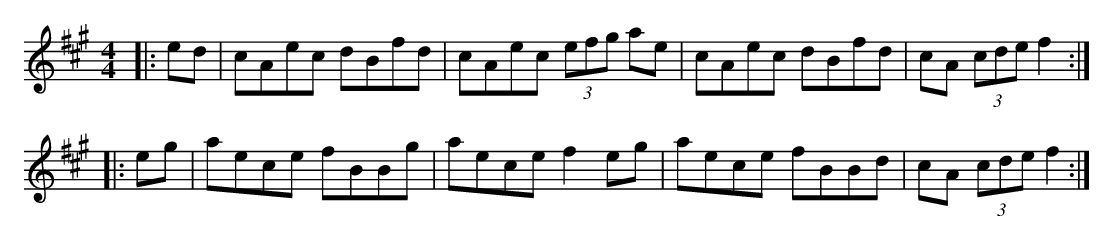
X:1
M:4/4
K:A
|:ed|cAec dBfd|cAec (3efg ae|cAec dBfd|cA (3cde f2:|
|:eg|aece fBBg|aece f2 eg|aece fBBd|cA (3cde f2:|
